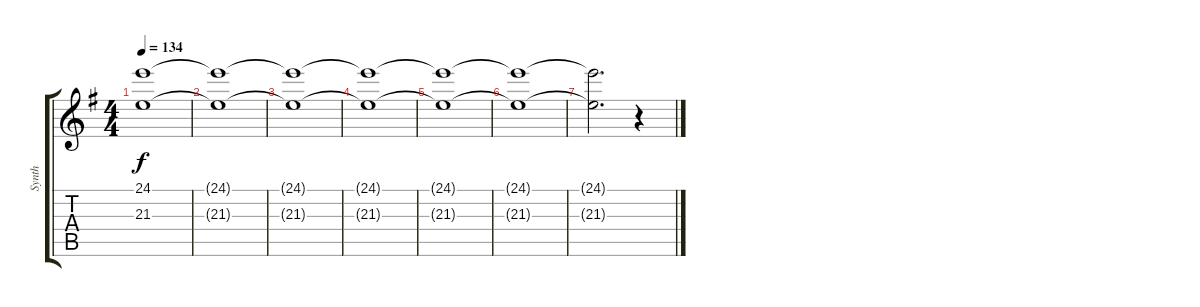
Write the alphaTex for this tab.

\track ("Synth" "Synth") {instrument pad2warm}
\staff {score tabs}
\tuning (E4 B3 G3 D3 A2 E2) {hide}
\ts (4 4)
\tempo 134
\clef g2
\ks eminor
(24.1{t} 21.3{t}).1{dy f} |
(24.1{t} 21.3{t}).1 |
(24.1{t} 21.3{t}).1 |
(24.1{t} 21.3{t}).1 |
(24.1{t} 21.3{t}).1 |
(24.1{t} 21.3{t}).1 |
(24.1{t} 21.3{t}).2{d} r.4
